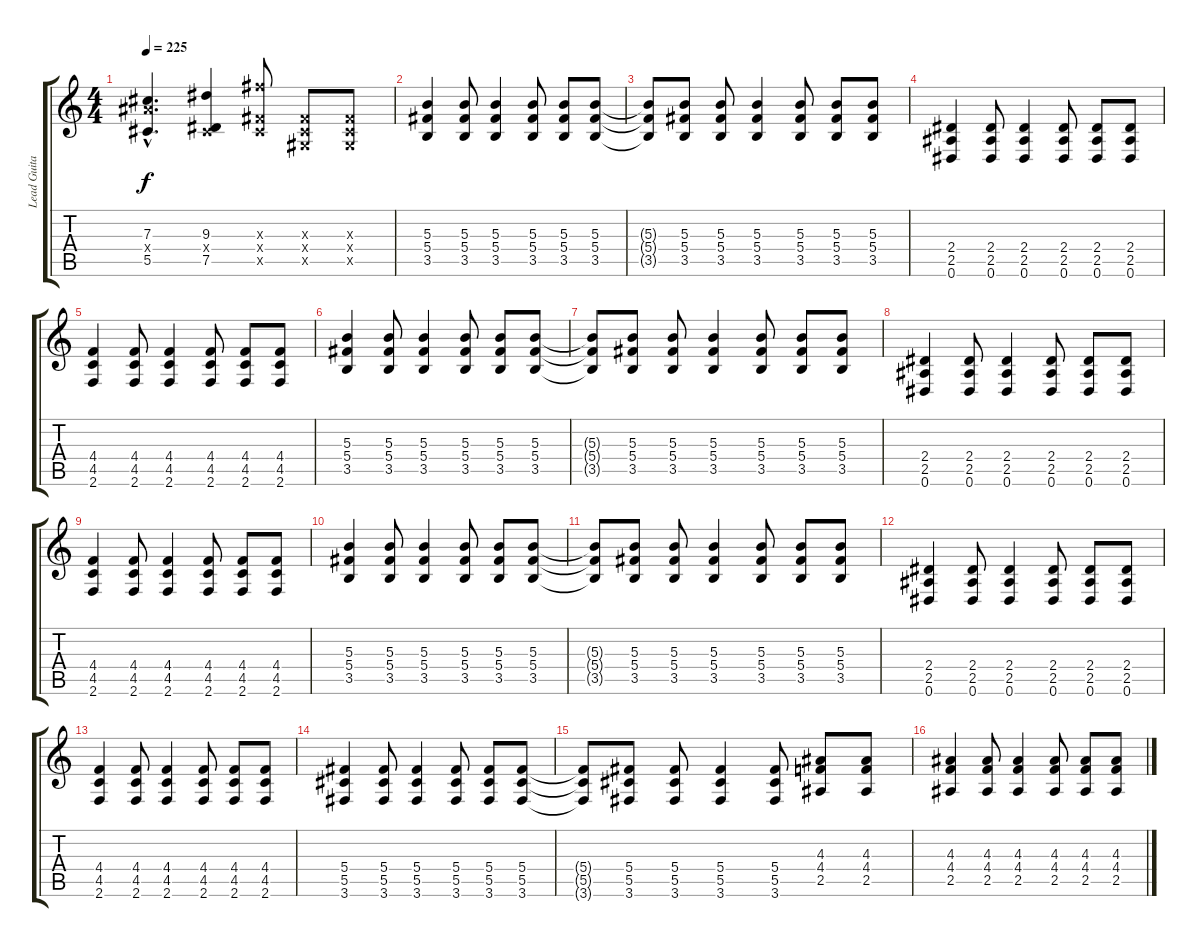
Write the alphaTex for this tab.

\track ("Lead Guitar" "Lead Guita") {instrument distortionguitar}
\staff {score tabs}
\tuning (Eb4 Bb3 Gb3 Db3 Ab2 Eb2) {hide}
\ts (4 4)
\tempo 225
\clef g2
\ks c
(7.3{hac} 9.4{hac x} 5.5{hac}).4{d dy f} (9.3 0.4{x} 7.5).4 (12.3{x} 0.4{x} 10.5{x}).8 (0.3{x} 0.4{x} 0.5{x}).8 (0.3{x} 0.4{x} 0.5{x}).8 |
(5.3 5.4 3.5).4 (5.3 5.4 3.5).8 (5.3 5.4 3.5).4 (5.3 5.4 3.5).8 (5.3 5.4 3.5).8 (5.3 5.4 3.5).8 |
(5.3{t} 5.4{t} 3.5{t}).8 (5.3 5.4 3.5).8 (5.3 5.4 3.5).8 (5.3 5.4 3.5).4 (5.3 5.4 3.5).8 (5.3 5.4 3.5).8 (5.3 5.4 3.5).8 |
(2.4 2.5 0.6).4 (2.4 2.5 0.6).8 (2.4 2.5 0.6).4 (2.4 2.5 0.6).8 (2.4 2.5 0.6).8 (2.4 2.5 0.6).8 |
(4.4 4.5 2.6).4 (4.4 4.5 2.6).8 (4.4 4.5 2.6).4 (4.4 4.5 2.6).8 (4.4 4.5 2.6).8 (4.4 4.5 2.6).8 |
(5.3 5.4 3.5).4 (5.3 5.4 3.5).8 (5.3 5.4 3.5).4 (5.3 5.4 3.5).8 (5.3 5.4 3.5).8 (5.3 5.4 3.5).8 |
(5.3{t} 5.4{t} 3.5{t}).8 (5.3 5.4 3.5).8 (5.3 5.4 3.5).8 (5.3 5.4 3.5).4 (5.3 5.4 3.5).8 (5.3 5.4 3.5).8 (5.3 5.4 3.5).8 |
(2.4 2.5 0.6).4 (2.4 2.5 0.6).8 (2.4 2.5 0.6).4 (2.4 2.5 0.6).8 (2.4 2.5 0.6).8 (2.4 2.5 0.6).8 |
(4.4 4.5 2.6).4 (4.4 4.5 2.6).8 (4.4 4.5 2.6).4 (4.4 4.5 2.6).8 (4.4 4.5 2.6).8 (4.4 4.5 2.6).8 |
(5.3 5.4 3.5).4 (5.3 5.4 3.5).8 (5.3 5.4 3.5).4 (5.3 5.4 3.5).8 (5.3 5.4 3.5).8 (5.3 5.4 3.5).8 |
(5.3{t} 5.4{t} 3.5{t}).8 (5.3 5.4 3.5).8 (5.3 5.4 3.5).8 (5.3 5.4 3.5).4 (5.3 5.4 3.5).8 (5.3 5.4 3.5).8 (5.3 5.4 3.5).8 |
(2.4 2.5 0.6).4 (2.4 2.5 0.6).8 (2.4 2.5 0.6).4 (2.4 2.5 0.6).8 (2.4 2.5 0.6).8 (2.4 2.5 0.6).8 |
(4.4 4.5 2.6).4 (4.4 4.5 2.6).8 (4.4 4.5 2.6).4 (4.4 4.5 2.6).8 (4.4 4.5 2.6).8 (4.4 4.5 2.6).8 |
(5.4 5.5 3.6).4 (5.4 5.5 3.6).8 (5.4 5.5 3.6).4 (5.4 5.5 3.6).8 (5.4 5.5 3.6).8 (5.4 5.5 3.6).8 |
(5.4{t} 5.5{t} 3.6{t}).8 (5.4 5.5 3.6).8 (5.4 5.5 3.6).8 (5.4 5.5 3.6).4 (5.4 5.5 3.6).8 (4.3 4.4 2.5).8 (4.3 4.4 2.5).8 |
(4.3 4.4 2.5).4 (4.3 4.4 2.5).8 (4.3 4.4 2.5).4 (4.3 4.4 2.5).8 (4.3 4.4 2.5).8 (4.3 4.4 2.5).8
